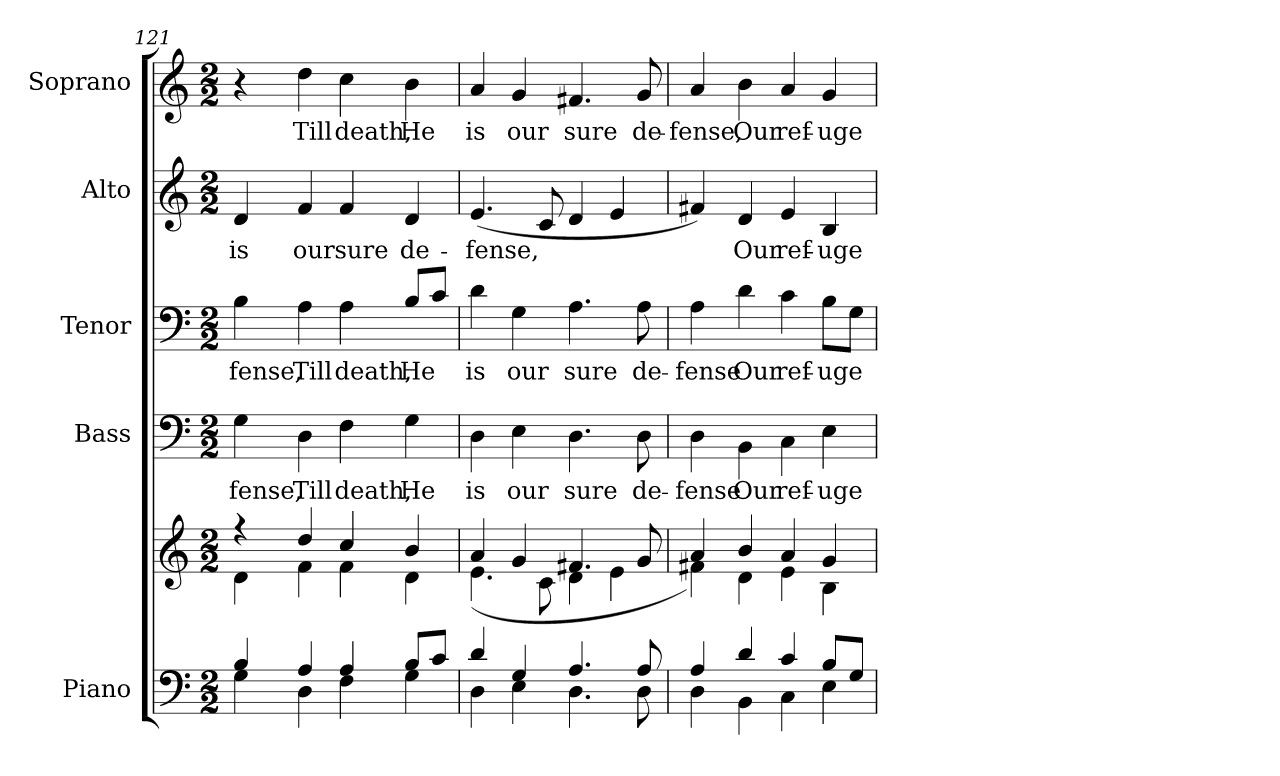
**kern	**kern	**kern	**text	**kern	**text	**kern	**text	**kern	**text
*part5	*part5	*part4	*part4	*part3	*part3	*part2	*part2	*part1	*part1
*staff6	*staff5	*staff4	*staff4	*staff3	*staff3	*staff2	*staff2	*staff1	*staff1
*I"Piano	*	*I"Bass	*	*I"Tenor	*	*I"Alto	*	*I"Soprano	*
*I'Pno.	*	*I'B.	*	*I'T.	*	*I'A.	*	*I'S.	*
*clefF4	*clefG2	*clefF4	*	*clefF4	*	*clefG2	*	*clefG2	*
*k[]	*k[]	*k[]	*	*k[]	*	*k[]	*	*k[]	*
*C:	*C:	*C:	*	*C:	*	*C:	*	*C:	*
*M2/2	*M2/2	*M2/2	*	*M2/2	*	*M2/2	*	*M2/2	*
=121	=121	=121	=121	=121	=121	=121	=121	=121	=121
*^	*^	*	*	*	*	*	*	*	*
!	!	!	!	!	!LO:LY:b:color=#000000	!	!	!	!	!	!
!	!	!	!	!	!	!	!LO:LY:b:color=#000000	!	!	!	!
!	!	!	!	!	!	!	!	!	!LO:LY:b:color=#000000	!	!
4Bi/	4Gi\	4r	4di\	4Gi\	-fense,	4Bi\	-fense,	4di/	is	4r	.
!	!	!	!	!	!LO:LY:b:color=#000000	!	!	!	!	!	!
!	!	!	!	!	!	!	!LO:LY:b:color=#000000	!	!	!	!
!	!	!	!	!	!	!	!	!	!LO:LY:b:color=#000000	!	!
!	!	!	!	!	!	!	!	!	!	!	!LO:LY:b:color=#000000
4Ai/	4Di\	4ddi/	4fi\	4Di\	Till	4Ai\	Till	4fi/	our	4ddi\	Till
!	!	!	!	!	!LO:LY:b:color=#000000	!	!	!	!	!	!
!	!	!	!	!	!	!	!LO:LY:b:color=#000000	!	!	!	!
!	!	!	!	!	!	!	!	!	!LO:LY:b:color=#000000	!	!
!	!	!	!	!	!	!	!	!	!	!	!LO:LY:b:color=#000000
4Ai/	4Fi\	4cci/	4fi\	4Fi\	death,	4Ai\	death,	4fi/	sure	4cci\	death,
!	!	!	!	!	!LO:LY:b:color=#000000	!	!	!	!	!	!
!	!	!	!	!	!	!	!LO:LY:b:color=#000000	!	!	!	!
!	!	!	!	!	!	!	!	!	!LO:LY:b:color=#000000	!	!
!	!	!	!	!	!	!	!	!	!	!	!LO:LY:b:color=#000000
8Bi/L	4Gi\	4bi/	4di\	4Gi\	He	8Bi/L	He	4di/	de-	4bi\	He
8ci/J	.	.	.	.	.	8ci/J	.	.	.	.	.
!!LO:PB:g=z
=122	=122	=122	=122	=122	=122	=122	=122	=122	=122	=122	=122
!	!	!	!	!	!LO:LY:b:color=#000000	!	!	!	!	!	!
!	!	!	!	!	!	!	!LO:LY:b:color=#000000	!	!	!	!
!	!	!	!	!	!	!	!	!	!LO:LY:b:color=#000000	!	!
!	!	!	!	!	!	!	!	!	!	!	!LO:LY:b:color=#000000
4di/	4Di\	4ai/	(4.ei\	4Di\	is	4di\	is	(4.ei/	-fense,	4ai/	is
!	!	!	!	!	!LO:LY:b:color=#000000	!	!	!	!	!	!
!	!	!	!	!	!	!	!LO:LY:b:color=#000000	!	!	!	!
!	!	!	!	!	!	!	!	!	!	!	!LO:LY:b:color=#000000
4Gi/	4Ei\	4gi/	.	4Ei\	our	4Gi\	our	.	.	4gi/	our
.	.	.	8ci\	.	.	.	.	8ci/	.	.	.
!	!	!	!	!	!LO:LY:b:color=#000000	!	!	!	!	!	!
!	!	!	!	!	!	!	!LO:LY:b:color=#000000	!	!	!	!
!	!	!	!	!	!	!	!	!	!	!	!LO:LY:b:color=#000000
4.Ai/	4.Di\	4.f#Xi/	4di\	4.Di\	sure	4.Ai\	sure	4di/	.	4.f#Xi/	sure
.	.	.	4ei\	.	.	.	.	4ei/	.	.	.
!	!	!	!	!	!LO:LY:b:color=#000000	!	!	!	!	!	!
!	!	!	!	!	!	!	!LO:LY:b:color=#000000	!	!	!	!
!	!	!	!	!	!	!	!	!	!	!	!LO:LY:b:color=#000000
8Ai/	8Di\	8gi/	.	8Di\	de-	8Ai\	de-	.	.	8gi/	de-
=123	=123	=123	=123	=123	=123	=123	=123	=123	=123	=123	=123
!	!	!	!	!	!LO:LY:b:color=#000000	!	!	!	!	!	!
!	!	!	!	!	!	!	!LO:LY:b:color=#000000	!	!	!	!
!	!	!	!	!	!	!	!	!	!	!	!LO:LY:b:color=#000000
4Ai/	4Di\	4ai/	4f#Xi\)	4Di\	-fense	4Ai\	-fense	4f#Xi/)	.	4ai/	-fense,
!	!	!	!	!	!LO:LY:b:color=#000000	!	!	!	!	!	!
!	!	!	!	!	!	!	!LO:LY:b:color=#000000	!	!	!	!
!	!	!	!	!	!	!	!	!	!LO:LY:b:color=#000000	!	!
!	!	!	!	!	!	!	!	!	!	!	!LO:LY:b:color=#000000
4di/	4BBi\	4bi/	4di\	4BBi\	Our	4di\	Our	4di/	Our	4bi\	Our
!	!	!	!	!	!LO:LY:b:color=#000000	!	!	!	!	!	!
!	!	!	!	!	!	!	!LO:LY:b:color=#000000	!	!	!	!
!	!	!	!	!	!	!	!	!	!LO:LY:b:color=#000000	!	!
!	!	!	!	!	!	!	!	!	!	!	!LO:LY:b:color=#000000
4ci/	4Ci\	4ai/	4ei\	4Ci\	ref-	4ci\	ref-	4ei/	ref-	4ai/	ref-
!	!	!	!	!	!LO:LY:b:color=#000000	!	!	!	!	!	!
!	!	!	!	!	!	!	!LO:LY:b:color=#000000	!	!	!	!
!	!	!	!	!	!	!	!	!	!LO:LY:b:color=#000000	!	!
!	!	!	!	!	!	!	!	!	!	!	!LO:LY:b:color=#000000
8Bi/L	4Ei\	4gi/	4Bi\	4Ei\	-uge	8Bi\L	-uge	4Bi/	-uge	4gi/	-uge
8Gi/J	.	.	.	.	.	8Gi\J	.	.	.	.	.
*v	*v	*	*	*	*	*	*	*	*	*	*
*	*v	*v	*	*	*	*	*	*	*	*
=	=	=	=	=	=	=	=	=	=
*-	*-	*-	*-	*-	*-	*-	*-	*-	*-
